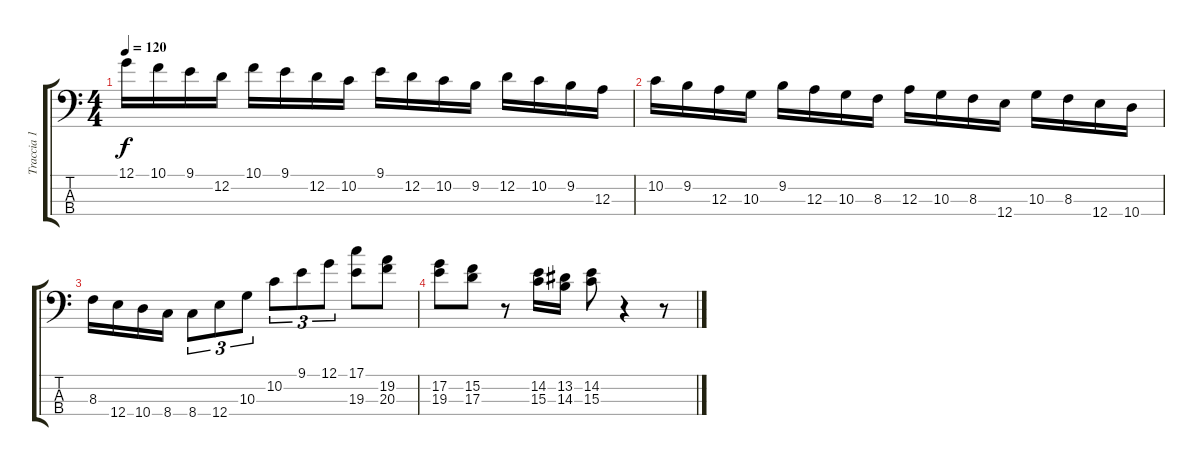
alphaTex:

\track ("Traccia 1" "Traccia 1") {instrument fretlessbass}
\staff {score tabs}
\tuning (G2 D2 A1 E1) {hide}
\ts (4 4)
\tempo 120
\clef f4
\ks c
12.1.16{dy f instrument fretlessbass} 10.1.16 9.1.16 12.2.16 10.1.16 9.1.16 12.2.16 10.2.16 9.1.16 12.2.16 10.2.16 9.2.16 12.2.16 10.2.16 9.2.16 12.3.16 |
10.2.16 9.2.16 12.3.16 10.3.16 9.2.16 12.3.16 10.3.16 8.3.16 12.3.16 10.3.16 8.3.16 12.4.16 10.3.16 8.3.16 12.4.16 10.4.16 |
8.3.16 12.4.16 10.4.16 8.4.16 8.4.8{tu (3 2)} 12.4.8{tu (3 2)} 10.3.8{tu (3 2)} 10.2.8{tu (3 2)} 9.1.8{tu (3 2)} 12.1.8{tu (3 2)} (17.1 19.3).8 (19.2 20.3).8 |
(17.2 19.3).8 (15.2 17.3).8 r.8 (14.2 15.3).16 (13.2 14.3).16 (14.2 15.3).8 r.4 r.8
